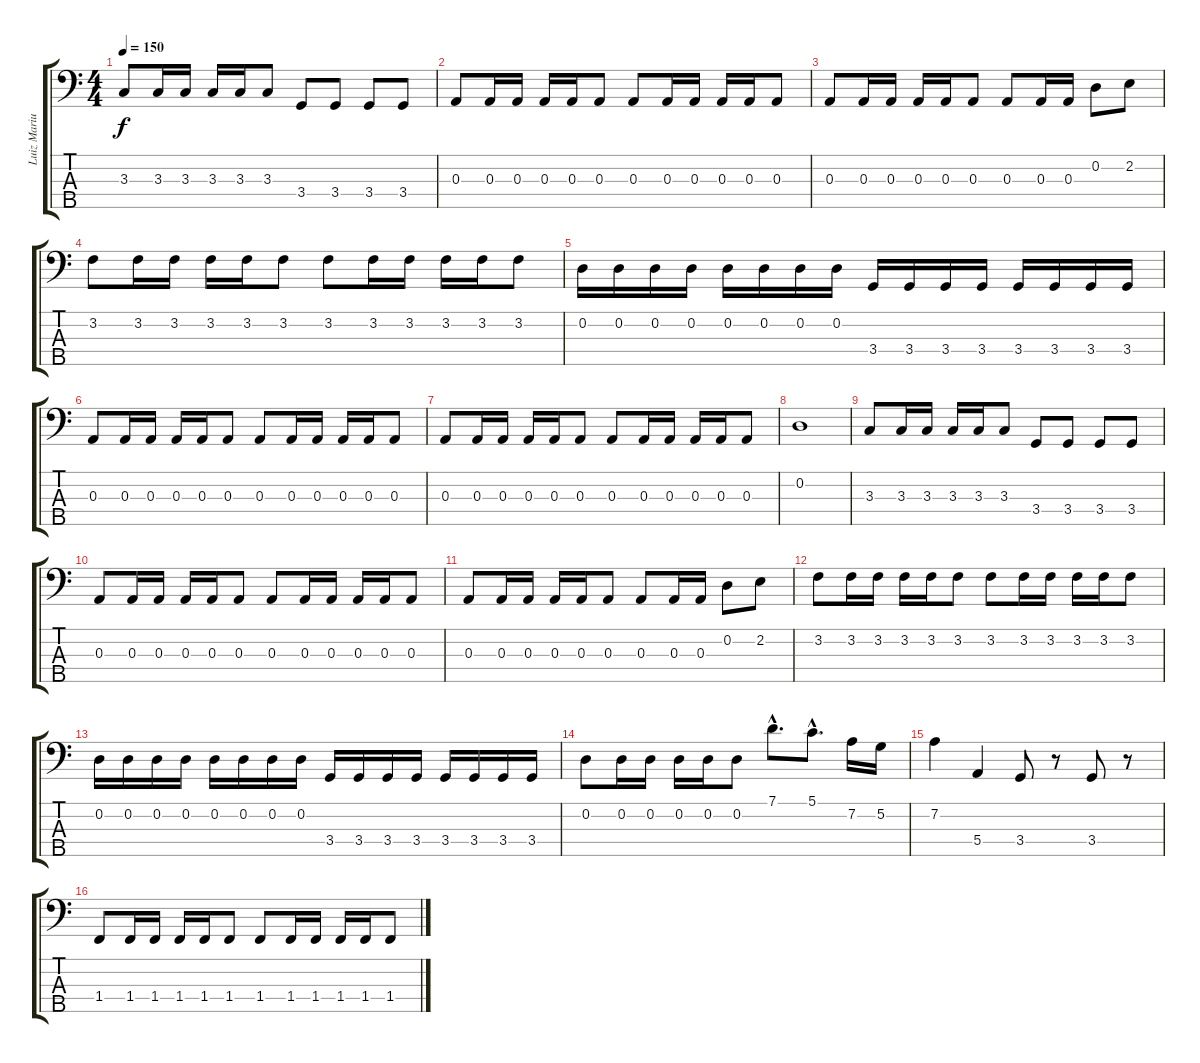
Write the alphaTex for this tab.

\track ("Luiz Mariuti" "Luiz Mariu") {instrument fretlessbass}
\staff {score tabs}
\tuning (G2 D2 A1 E1 B0) {hide}
\ts (4 4)
\tempo 150
\clef f4
\ks c
3.3.8{dy f} 3.3.16 3.3.16 3.3.16 3.3.16 3.3.8 3.4.8 3.4.8 3.4.8 3.4.8 |
0.3.8 0.3.16 0.3.16 0.3.16 0.3.16 0.3.8 0.3.8 0.3.16 0.3.16 0.3.16 0.3.16 0.3.8 |
0.3.8 0.3.16 0.3.16 0.3.16 0.3.16 0.3.8 0.3.8 0.3.16 0.3.16 0.2.8 2.2.8 |
3.2.8 3.2.16 3.2.16 3.2.16 3.2.16 3.2.8 3.2.8 3.2.16 3.2.16 3.2.16 3.2.16 3.2.8 |
0.2.16 0.2.16 0.2.16 0.2.16 0.2.16 0.2.16 0.2.16 0.2.16 3.4.16 3.4.16 3.4.16 3.4.16 3.4.16 3.4.16 3.4.16 3.4.16 |
0.3.8 0.3.16 0.3.16 0.3.16 0.3.16 0.3.8 0.3.8 0.3.16 0.3.16 0.3.16 0.3.16 0.3.8 |
0.3.8 0.3.16 0.3.16 0.3.16 0.3.16 0.3.8 0.3.8 0.3.16 0.3.16 0.3.16 0.3.16 0.3.8 |
0.2.1 |
3.3.8 3.3.16 3.3.16 3.3.16 3.3.16 3.3.8 3.4.8 3.4.8 3.4.8 3.4.8 |
0.3.8 0.3.16 0.3.16 0.3.16 0.3.16 0.3.8 0.3.8 0.3.16 0.3.16 0.3.16 0.3.16 0.3.8 |
0.3.8 0.3.16 0.3.16 0.3.16 0.3.16 0.3.8 0.3.8 0.3.16 0.3.16 0.2.8 2.2.8 |
3.2.8 3.2.16 3.2.16 3.2.16 3.2.16 3.2.8 3.2.8 3.2.16 3.2.16 3.2.16 3.2.16 3.2.8 |
0.2.16 0.2.16 0.2.16 0.2.16 0.2.16 0.2.16 0.2.16 0.2.16 3.4.16 3.4.16 3.4.16 3.4.16 3.4.16 3.4.16 3.4.16 3.4.16 |
0.2.8 0.2.16 0.2.16 0.2.16 0.2.16 0.2.8 7.1{hac}.8{d} 5.1{hac}.8{d} 7.2.16 5.2.16 |
7.2.4 5.4.4 3.4.8 r.8 3.4.8 r.8 |
1.4.8 1.4.16 1.4.16 1.4.16 1.4.16 1.4.8 1.4.8 1.4.16 1.4.16 1.4.16 1.4.16 1.4.8
